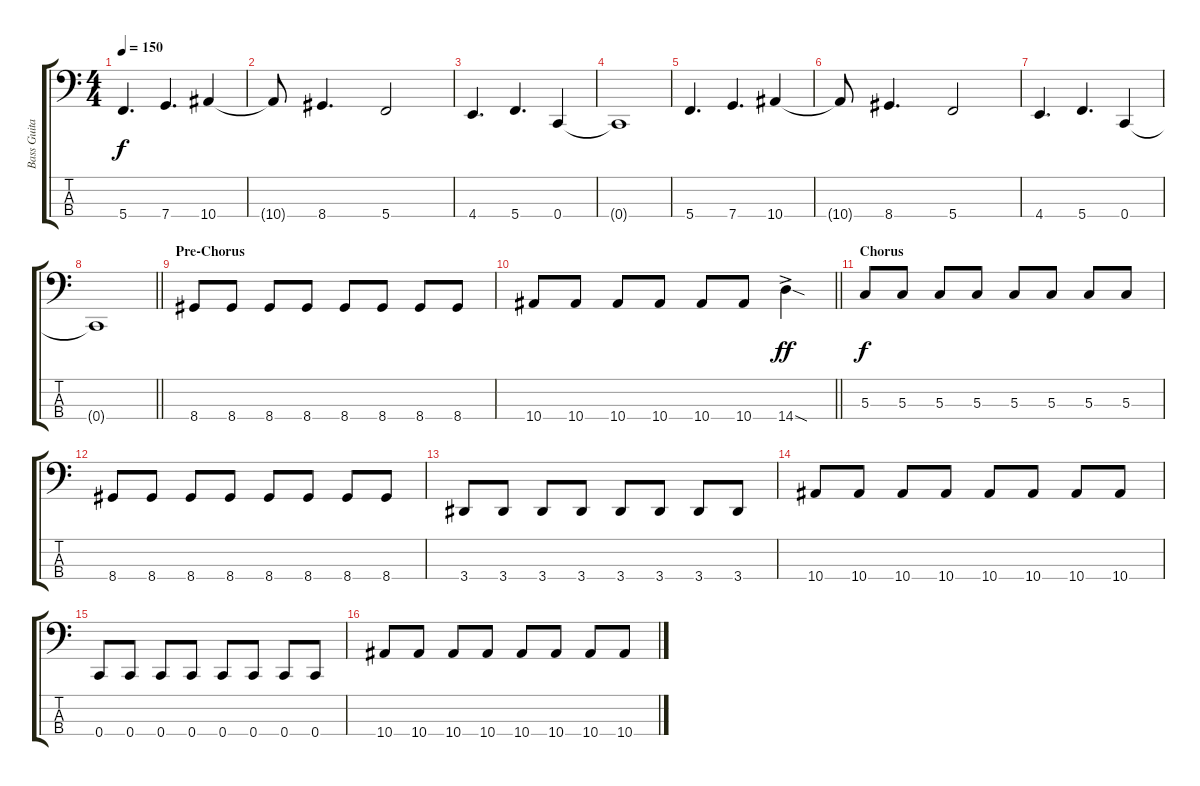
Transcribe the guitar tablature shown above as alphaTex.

\track ("Bass Guitar (Marc McKnight)" "Bass Guita") {instrument electricbasspick}
\staff {score tabs}
\tuning (F2 C2 G1 C1) {hide}
\ts (4 4)
\tempo 150
\clef f4
\ks c
5.4.4{d dy f} 7.4.4{d} 10.4.4 |
10.4{t}.8 8.4.4{d} 5.4.2 |
4.4.4{d} 5.4.4{d} 0.4.4 |
0.4{t}.1 |
5.4.4{d} 7.4.4{d} 10.4.4 |
10.4{t}.8 8.4.4{d} 5.4.2 |
4.4.4{d} 5.4.4{d} 0.4.4 |
\barLineRight lightlight
0.4{t}.1 |
\section ("" "Pre-Chorus")
8.4.8 8.4.8 8.4.8 8.4.8 8.4.8 8.4.8 8.4.8 8.4.8 |
\barLineRight lightlight
10.4.8 10.4.8 10.4.8 10.4.8 10.4.8 10.4.8 14.4{sod ac}.4{dy ff} |
\section ("" "Chorus")
5.3.8{dy f} 5.3.8 5.3.8 5.3.8 5.3.8 5.3.8 5.3.8 5.3.8 |
8.4.8 8.4.8 8.4.8 8.4.8 8.4.8 8.4.8 8.4.8 8.4.8 |
3.4.8 3.4.8 3.4.8 3.4.8 3.4.8 3.4.8 3.4.8 3.4.8 |
10.4.8 10.4.8 10.4.8 10.4.8 10.4.8 10.4.8 10.4.8 10.4.8 |
0.4.8 0.4.8 0.4.8 0.4.8 0.4.8 0.4.8 0.4.8 0.4.8 |
10.4.8 10.4.8 10.4.8 10.4.8 10.4.8 10.4.8 10.4.8 10.4.8
